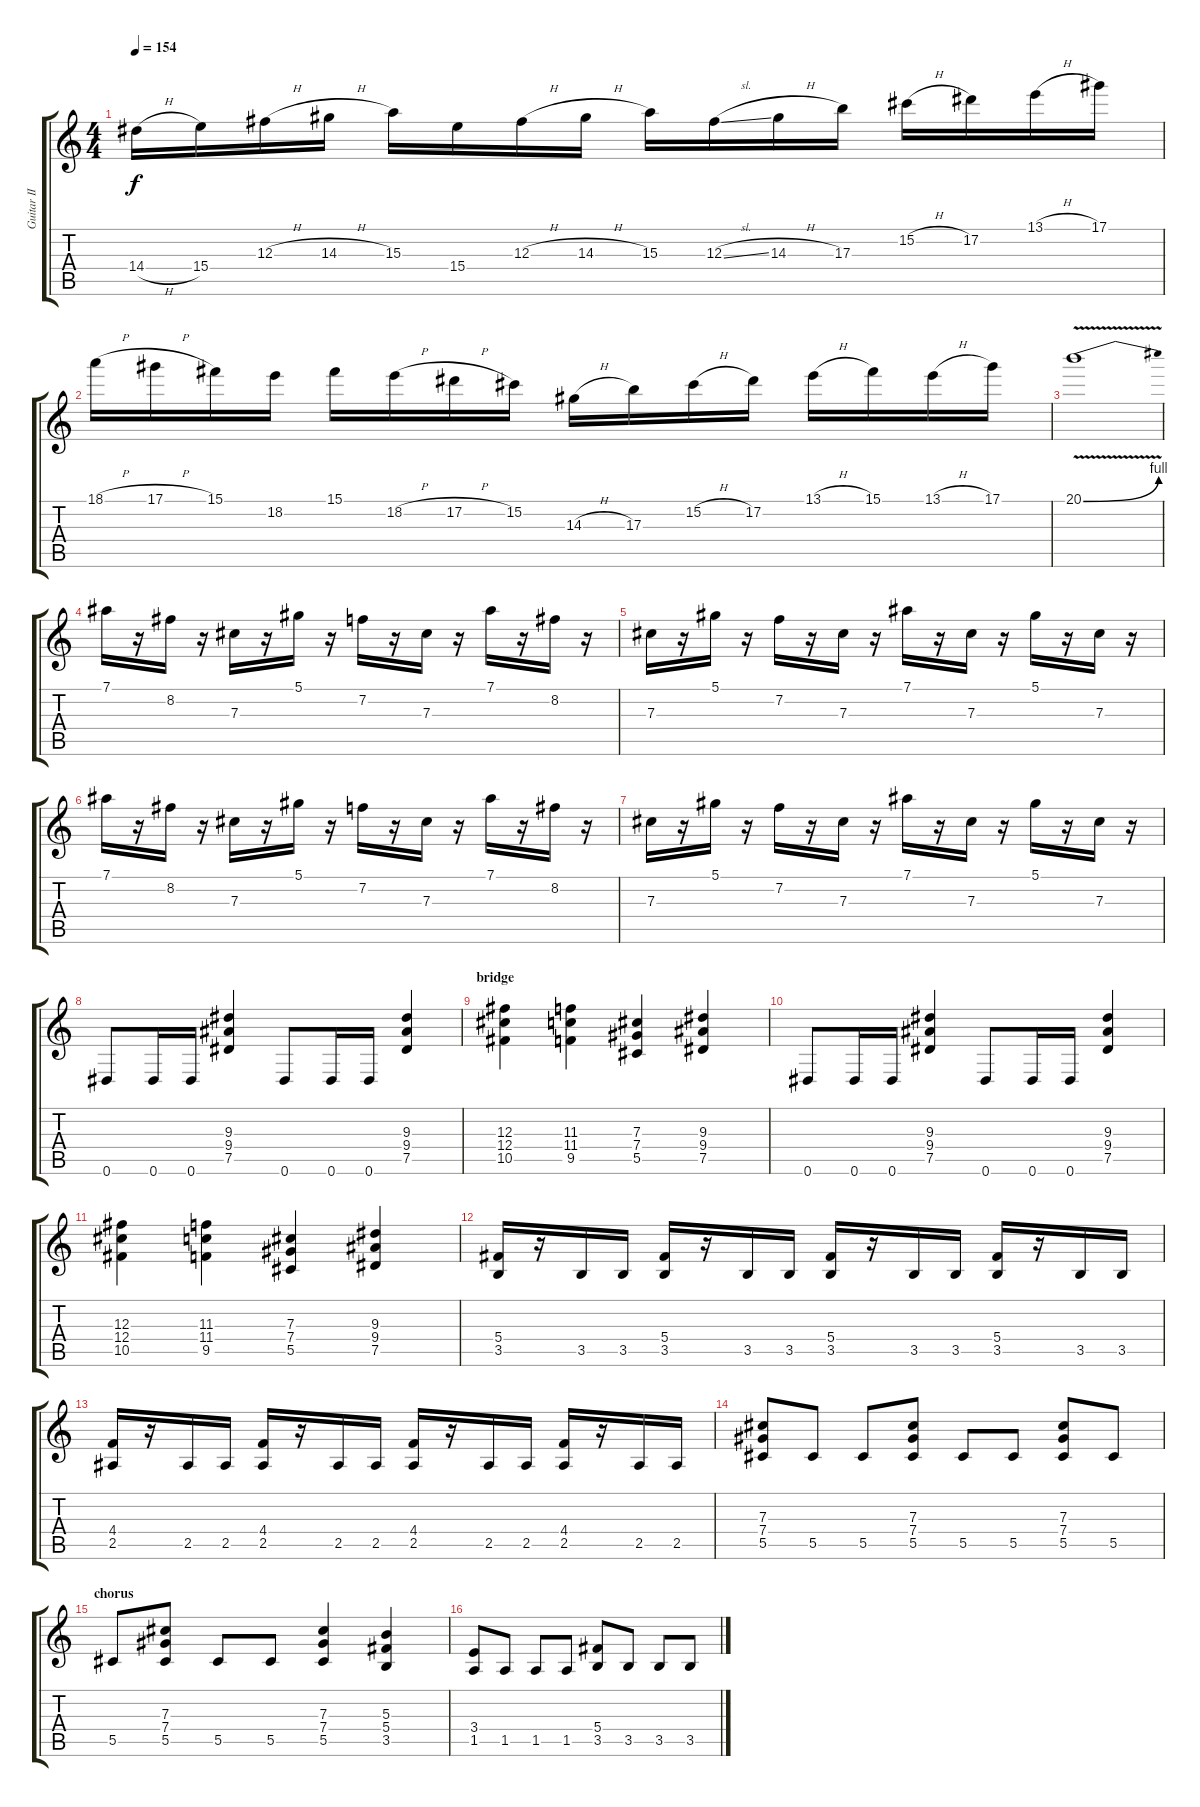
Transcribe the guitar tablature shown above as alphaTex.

\track ("Guitar II" "Guitar II") {instrument distortionguitar}
\staff {score tabs}
\tuning (Eb4 Bb3 Gb3 Db3 Ab2 Eb2) {hide}
\ts (4 4)
\tempo 154
\clef g2
\ks c
14.4{h}.16{dy f} 15.4.16 12.3{h}.16 14.3{h}.16 15.3.16 15.4.16 12.3{h}.16 14.3{h}.16 15.3.16 12.3{sl}.16 14.3{h}.16 17.3.16 15.2{h}.16 17.2.16 13.1{h}.16 17.1.16 |
18.1{h}.16 17.1{h}.16 15.1.16 18.2.16 15.1.16 18.2{h}.16 17.2{h}.16 15.2.16 14.3{h}.16 17.3.16 15.2{h}.16 17.2.16 13.1{h}.16 15.1.16 13.1{h}.16 17.1.16 |
20.1{be (bend 0 0 60 4) v}.1 |
7.1.16 r.16 8.2.16 r.16 7.3.16 r.16 5.1.16 r.16 7.2.16 r.16 7.3.16 r.16 7.1.16 r.16 8.2.16 r.16 |
7.3.16 r.16 5.1.16 r.16 7.2.16 r.16 7.3.16 r.16 7.1.16 r.16 7.3.16 r.16 5.1.16 r.16 7.3.16 r.16 |
7.1.16 r.16 8.2.16 r.16 7.3.16 r.16 5.1.16 r.16 7.2.16 r.16 7.3.16 r.16 7.1.16 r.16 8.2.16 r.16 |
7.3.16 r.16 5.1.16 r.16 7.2.16 r.16 7.3.16 r.16 7.1.16 r.16 7.3.16 r.16 5.1.16 r.16 7.3.16 r.16 |
0.6.8 0.6.16 0.6.16 (9.3 9.4 7.5).4 0.6.8 0.6.16 0.6.16 (9.3 9.4 7.5).4 |
\section ("" "bridge")
(12.3 12.4 10.5).4 (11.3 11.4 9.5).4 (7.3 7.4 5.5).4 (9.3 9.4 7.5).4 |
0.6.8 0.6.16 0.6.16 (9.3 9.4 7.5).4 0.6.8 0.6.16 0.6.16 (9.3 9.4 7.5).4 |
(12.3 12.4 10.5).4 (11.3 11.4 9.5).4 (7.3 7.4 5.5).4 (9.3 9.4 7.5).4 |
(5.4 3.5).16 r.16 3.5.16 3.5.16 (5.4 3.5).16 r.16 3.5.16 3.5.16 (5.4 3.5).16 r.16 3.5.16 3.5.16 (5.4 3.5).16 r.16 3.5.16 3.5.16 |
(4.4 2.5).16 r.16 2.5.16 2.5.16 (4.4 2.5).16 r.16 2.5.16 2.5.16 (4.4 2.5).16 r.16 2.5.16 2.5.16 (4.4 2.5).16 r.16 2.5.16 2.5.16 |
(7.3 7.4 5.5).8 5.5.8 5.5.8 (7.3 7.4 5.5).8 5.5.8 5.5.8 (7.3 7.4 5.5).8 5.5.8 |
\section ("" "chorus")
5.5.8 (7.3 7.4 5.5).8 5.5.8 5.5.8 (7.3 7.4 5.5).4 (5.3 5.4 3.5).4 |
(3.4 1.5).8 1.5.8 1.5.8 1.5.8 (5.4 3.5).8 3.5.8 3.5.8 3.5.8
